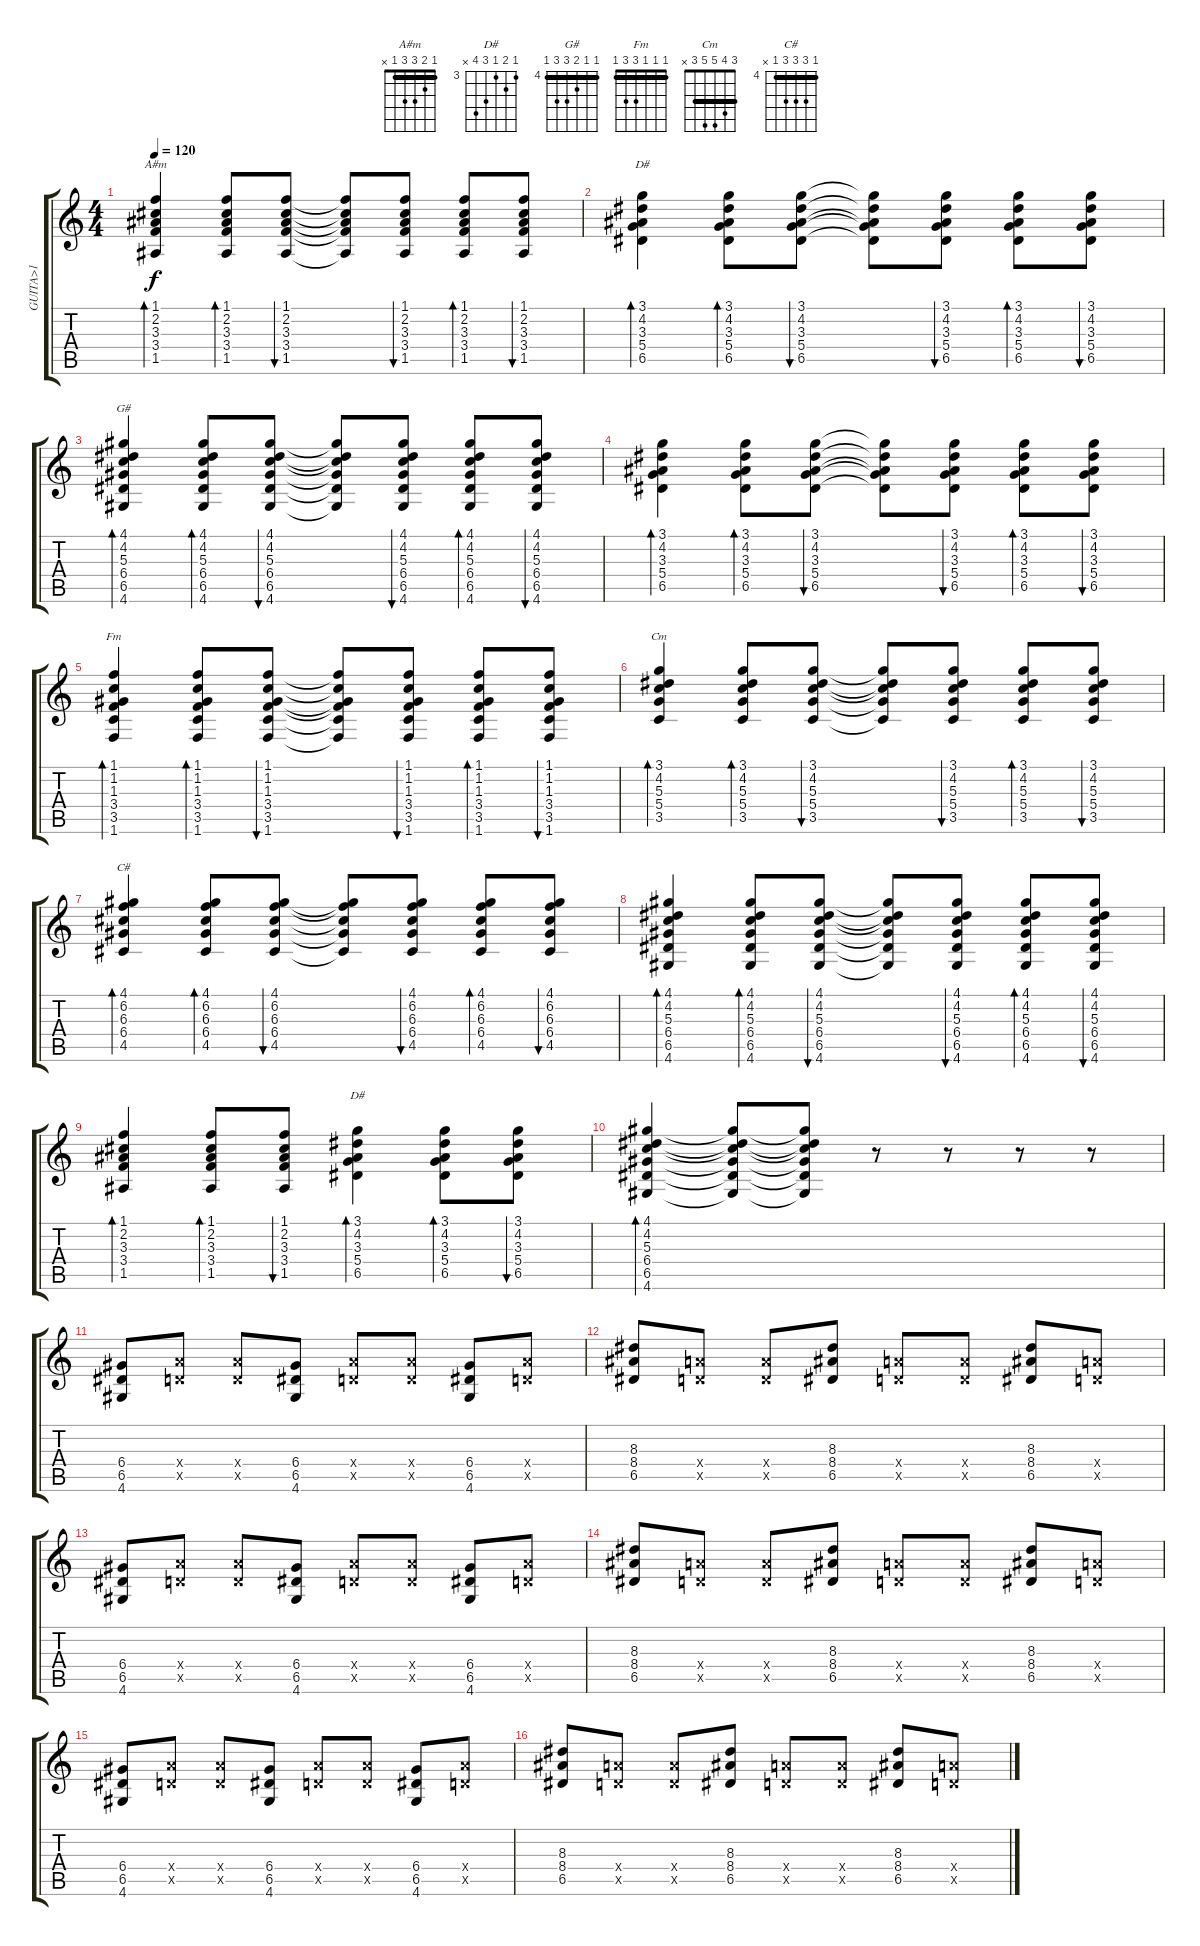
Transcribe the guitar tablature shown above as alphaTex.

\track ("GUITA>1" "GUITA>1") {instrument acousticguitarnylon}
\staff {score tabs}
\tuning (E4 B3 G3 D3 A2 E2) {hide}
\chord ("A#m" 1 2 3 3 1 x) {barre 1}
\chord ("D#" 3 4 3 5 6 3) {firstfret 3}
\chord ("G#" 4 4 5 6 6 4) {firstfret 4 barre 4}
\chord ("Fm" 1 1 1 3 3 1) {barre 1}
\chord ("Cm" 3 4 5 5 3 x) {barre 3}
\chord ("C#" 4 6 6 6 4 x) {firstfret 4 barre 4}
\chord ("D#" 3 4 3 5 6 x) {firstfret 3}
\ts (4 4)
\tempo 120
\clef g2
\ks c
(1.1 2.2 3.3 3.4 1.5).4{bd 60 ch "A#m" dy f} (1.1 2.2 3.3 3.4 1.5).8{bd 60} (1.1 2.2 3.3 3.4 1.5).8{bu 60} (1.1{t} 2.2{t} 3.3{t} 3.4{t} 1.5{t}).8 (1.1 2.2 3.3 3.4 1.5).8{bu 60} (1.1 2.2 3.3 3.4 1.5).8{bd 60} (1.1 2.2 3.3 3.4 1.5).8{bu 60} |
(3.1 4.2 3.3 5.4 6.5).4{bd 60 ch "D#"} (3.1 4.2 3.3 5.4 6.5).8{bd 60} (3.1 4.2 3.3 5.4 6.5).8{bu 60} (3.1{t} 4.2{t} 3.3{t} 5.4{t} 6.5{t}).8 (3.1 4.2 3.3 5.4 6.5).8{bu 60} (3.1 4.2 3.3 5.4 6.5).8{bd 60} (3.1 4.2 3.3 5.4 6.5).8{bu 60} |
(4.1 4.2 5.3 6.4 6.5 4.6).4{bd 60 ch "G#"} (4.1 4.2 5.3 6.4 6.5 4.6).8{bd 60} (4.1 4.2 5.3 6.4 6.5 4.6).8{bu 60} (4.1{t} 4.2{t} 5.3{t} 6.4{t} 6.5{t} 4.6{t}).8 (4.1 4.2 5.3 6.4 6.5 4.6).8{bu 60} (4.1 4.2 5.3 6.4 6.5 4.6).8{bd 60} (4.1 4.2 5.3 6.4 6.5 4.6).8{bu 60} |
(3.1 4.2 3.3 5.4 6.5).4{bd 60} (3.1 4.2 3.3 5.4 6.5).8{bd 60} (3.1 4.2 3.3 5.4 6.5).8{bu 60} (3.1{t} 4.2{t} 3.3{t} 5.4{t} 6.5{t}).8 (3.1 4.2 3.3 5.4 6.5).8{bu 60} (3.1 4.2 3.3 5.4 6.5).8{bd 60} (3.1 4.2 3.3 5.4 6.5).8{bu 60} |
(1.1 1.2 1.3 3.4 3.5 1.6).4{bd 60 ch "Fm"} (1.1 1.2 1.3 3.4 3.5 1.6).8{bd 60} (1.1 1.2 1.3 3.4 3.5 1.6).8{bu 60} (1.1{t} 1.2{t} 1.3{t} 3.4{t} 3.5{t} 1.6{t}).8 (1.1 1.2 1.3 3.4 3.5 1.6).8{bu 60} (1.1 1.2 1.3 3.4 3.5 1.6).8{bd 60} (1.1 1.2 1.3 3.4 3.5 1.6).8{bu 60} |
(3.1 4.2 5.3 5.4 3.5).4{bd 60 ch "Cm"} (3.1 4.2 5.3 5.4 3.5).8{bd 60} (3.1 4.2 5.3 5.4 3.5).8{bu 60} (3.1{t} 4.2{t} 5.3{t} 5.4{t} 3.5{t}).8 (3.1 4.2 5.3 5.4 3.5).8{bu 60} (3.1 4.2 5.3 5.4 3.5).8{bd 60} (3.1 4.2 5.3 5.4 3.5).8{bu 60} |
(4.1 6.2 6.3 6.4 4.5).4{bd 60 ch "C#"} (4.1 6.2 6.3 6.4 4.5).8{bd 60} (4.1 6.2 6.3 6.4 4.5).8{bu 60} (4.1{t} 6.2{t} 6.3{t} 6.4{t} 4.5{t}).8 (4.1 6.2 6.3 6.4 4.5).8{bu 60} (4.1 6.2 6.3 6.4 4.5).8{bd 60} (4.1 6.2 6.3 6.4 4.5).8{bu 60} |
(4.1 4.2 5.3 6.4 6.5 4.6).4{bd 60} (4.1 4.2 5.3 6.4 6.5 4.6).8{bd 60} (4.1 4.2 5.3 6.4 6.5 4.6).8{bu 60} (4.1{t} 4.2{t} 5.3{t} 6.4{t} 6.5{t} 4.6{t}).8 (4.1 4.2 5.3 6.4 6.5 4.6).8{bu 60} (4.1 4.2 5.3 6.4 6.5 4.6).8{bd 60} (4.1 4.2 5.3 6.4 6.5 4.6).8{bu 60} |
(1.1 2.2 3.3 3.4 1.5).4{bd 60} (1.1 2.2 3.3 3.4 1.5).8{bd 60} (1.1 2.2 3.3 3.4 1.5).8{bu 60} (3.1 4.2 3.3 5.4 6.5).4{bd 60 ch "D#"} (3.1 4.2 3.3 5.4 6.5).8{bd 60} (3.1 4.2 3.3 5.4 6.5).8{bu 60} |
(4.1 4.2 5.3 6.4 6.5 4.6).4{bd 60} (4.1{t} 4.2{t} 5.3{t} 6.4{t} 6.5{t} 4.6{t}).8 (4.1{t} 4.2{t} 5.3{t} 6.4{t} 6.5{t} 4.6{t}).8 r.8 r.8 r.8 r.8 |
(6.4 6.5 4.6).8 (7.4{x} 5.5{x}).8 (7.4{x} 5.5{x}).8 (6.4 6.5 4.6).8 (7.4{x} 5.5{x}).8 (7.4{x} 5.5{x}).8 (6.4 6.5 4.6).8 (7.4{x} 5.5{x}).8 |
(8.3 8.4 6.5).8 (7.4{x} 5.5{x}).8 (7.4{x} 5.5{x}).8 (8.3 8.4 6.5).8 (7.4{x} 5.5{x}).8 (7.4{x} 5.5{x}).8 (8.3 8.4 6.5).8 (7.4{x} 5.5{x}).8 |
(6.4 6.5 4.6).8 (7.4{x} 5.5{x}).8 (7.4{x} 5.5{x}).8 (6.4 6.5 4.6).8 (7.4{x} 5.5{x}).8 (7.4{x} 5.5{x}).8 (6.4 6.5 4.6).8 (7.4{x} 5.5{x}).8 |
(8.3 8.4 6.5).8 (7.4{x} 5.5{x}).8 (7.4{x} 5.5{x}).8 (8.3 8.4 6.5).8 (7.4{x} 5.5{x}).8 (7.4{x} 5.5{x}).8 (8.3 8.4 6.5).8 (7.4{x} 5.5{x}).8 |
(6.4 6.5 4.6).8 (7.4{x} 5.5{x}).8 (7.4{x} 5.5{x}).8 (6.4 6.5 4.6).8 (7.4{x} 5.5{x}).8 (7.4{x} 5.5{x}).8 (6.4 6.5 4.6).8 (7.4{x} 5.5{x}).8 |
(8.3 8.4 6.5).8 (7.4{x} 5.5{x}).8 (7.4{x} 5.5{x}).8 (8.3 8.4 6.5).8 (7.4{x} 5.5{x}).8 (7.4{x} 5.5{x}).8 (8.3 8.4 6.5).8 (7.4{x} 5.5{x}).8
